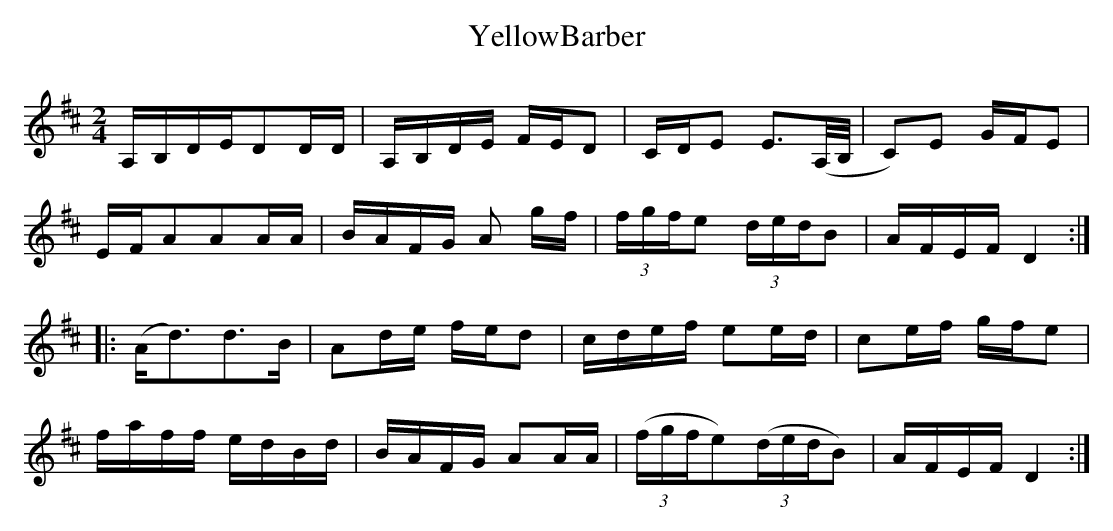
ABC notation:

X:1
T:YellowBarber
M:2/4
L:1/8
K:D
A,/B,/D/E/DD/D/|A,/B,/D/E/ F/E/D|C/D/E E>(A,/2B,/4|C)E G/F/E|!
E/F/AAA/A/|B/A/F/G/ A g/f/|(3f/g/f/e (3d/e/d/B|A/F/E/F/ D2:|!
|:(A<d)d>B|Ad/e/ f/e/d|c/d/e/f/ ee/d/|ce/f/ g/f/e|!
f/a/f/f/ e/d/B/d/|B/A/F/G/ AA/A/|((3f/g/f/e)((3d/e/d/B)|A/F/E/F/ D2:|!
